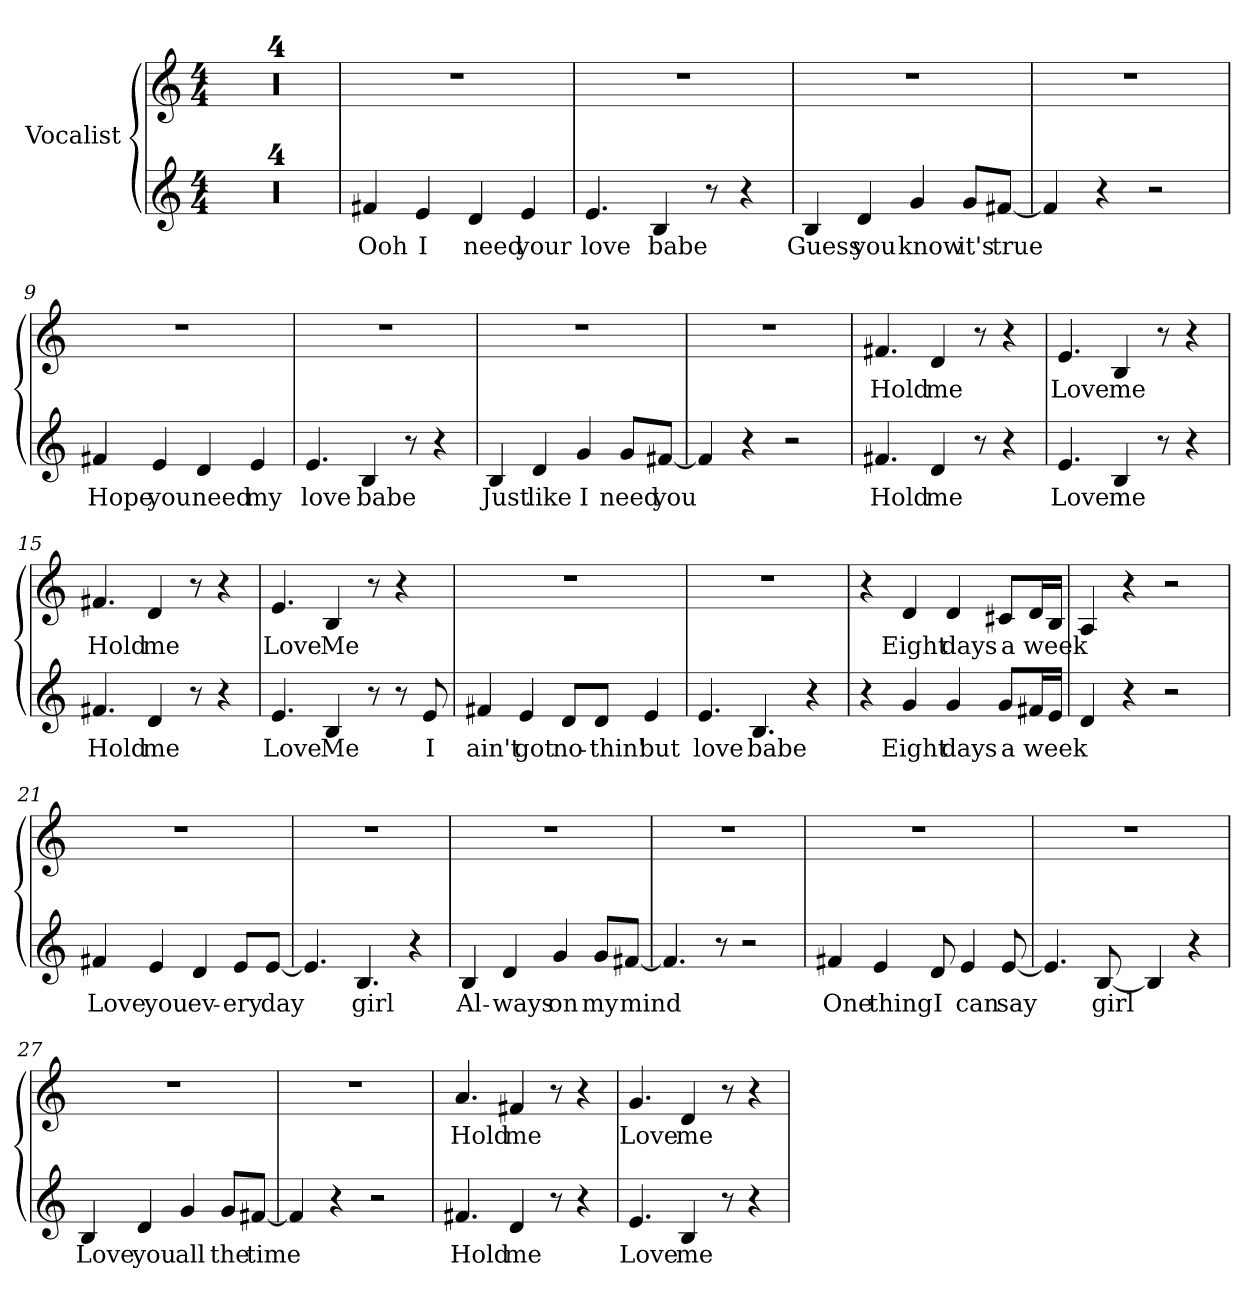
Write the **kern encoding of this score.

**kern	**text	**kern	**text
*part1	*part1	*part1	*part1
*staff2	*staff2	*staff1	*staff1
*I"Vocalist	*	*	*
*clefG2	*	*clefG2	*
*M4/4	*	*M4/4	*
=1	=1	=1	=1
*clefG2	*	*clefG2	*
*M4/4	*	*M4/4	*
1r	.	1r	.
=2	=2	=2	=2
1r	.	1r	.
=3	=3	=3	=3
1r	.	1r	.
=4	=4	=4	=4
1r	.	1r	.
=5	=5	=5	=5
4f#X	Ooh	1r	.
4e	I	.	.
4d	need	.	.
4e	your	.	.
=6	=6	=6	=6
4.e	love	1r	.
4B	babe	.	.
8r	.	.	.
4r	.	.	.
=7	=7	=7	=7
4B	Guess	1r	.
4d	you	.	.
4g	know	.	.
8g/L	it's	.	.
[8f#X/J	true	.	.
=8	=8	=8	=8
4f#]	_	1r	.
4r	.	.	.
2r	.	.	.
=9	=9	=9	=9
4f#X	Hope	1r	.
4e	you	.	.
4d	need	.	.
4e	my	.	.
=10	=10	=10	=10
4.e	love	1r	.
4B	babe	.	.
8r	.	.	.
4r	.	.	.
=11	=11	=11	=11
4B	Just	1r	.
4d	like	.	.
4g	I	.	.
8g/L	need	.	.
[8f#X/J	you	.	.
=12	=12	=12	=12
4f#]	_	1r	.
4r	.	.	.
2r	.	.	.
=13	=13	=13	=13
4.f#X	Hold	4.f#X	Hold
4d	me	4d	me
8r	.	8r	.
4r	.	4r	.
=14	=14	=14	=14
4.e	Love	4.e	Love
4B	me	4B	me
8r	.	8r	.
4r	.	4r	.
=15	=15	=15	=15
4.f#X	Hold	4.f#X	Hold
4d	me	4d	me
8r	.	8r	.
4r	.	4r	.
=16	=16	=16	=16
4.e	Love	4.e	Love
4B	Me	4B	Me
8r	.	8r	.
8r	.	4r	.
8e	I	.	.
=17	=17	=17	=17
4f#X	ain't	1r	.
4e	got	.	.
8d/L	no-	.	.
8d/J	-thin'	.	.
4e	but	.	.
=18	=18	=18	=18
4.e	love	1r	.
4.B	babe	.	.
4r	.	.	.
=19	=19	=19	=19
4r	.	4r	.
4g	Eight	4d	Eight
4g	days	4d	days
8g/L	a	8c#X/L	a
16f#X/L	week	16d/L	week
16e/JJ	_	16B/JJ	_
=20	=20	=20	=20
4d	_	4A	_
4r	.	4r	.
2r	.	2r	.
=21	=21	=21	=21
4f#X	Love	1r	.
4e	you	.	.
4d	ev-	.	.
8e/L	-ery	.	.
[8e/J	day	.	.
=22	=22	=22	=22
4.e]	_	1r	.
4.B	girl	.	.
4r	.	.	.
=23	=23	=23	=23
4B	Al-	1r	.
4d	-ways	.	.
4g	on	.	.
8g/L	my	.	.
[8f#X/J	mind	.	.
=24	=24	=24	=24
4.f#]	_	1r	.
8r	.	.	.
2r	.	.	.
=25	=25	=25	=25
4f#X	One	1r	.
4e	thing	.	.
8d	I	.	.
4e	can	.	.
[8e	say	.	.
=26	=26	=26	=26
4.e]	_	1r	.
[8B	girl	.	.
4B]	_	.	.
4r	.	.	.
=27	=27	=27	=27
4B	Love	1r	.
4d	you	.	.
4g	all	.	.
8g/L	the	.	.
[8f#X/J	time	.	.
=28	=28	=28	=28
4f#]	_	1r	.
4r	.	.	.
2r	.	.	.
=29	=29	=29	=29
4.f#X	Hold	4.a	Hold
4d	me	4f#X	me
8r	.	8r	.
4r	.	4r	.
=30	=30	=30	=30
4.e	Love	4.g	Love
4B	me	4d	me
8r	.	8r	.
4r	.	4r	.
=	=	=	=
*-	*-	*-	*-
